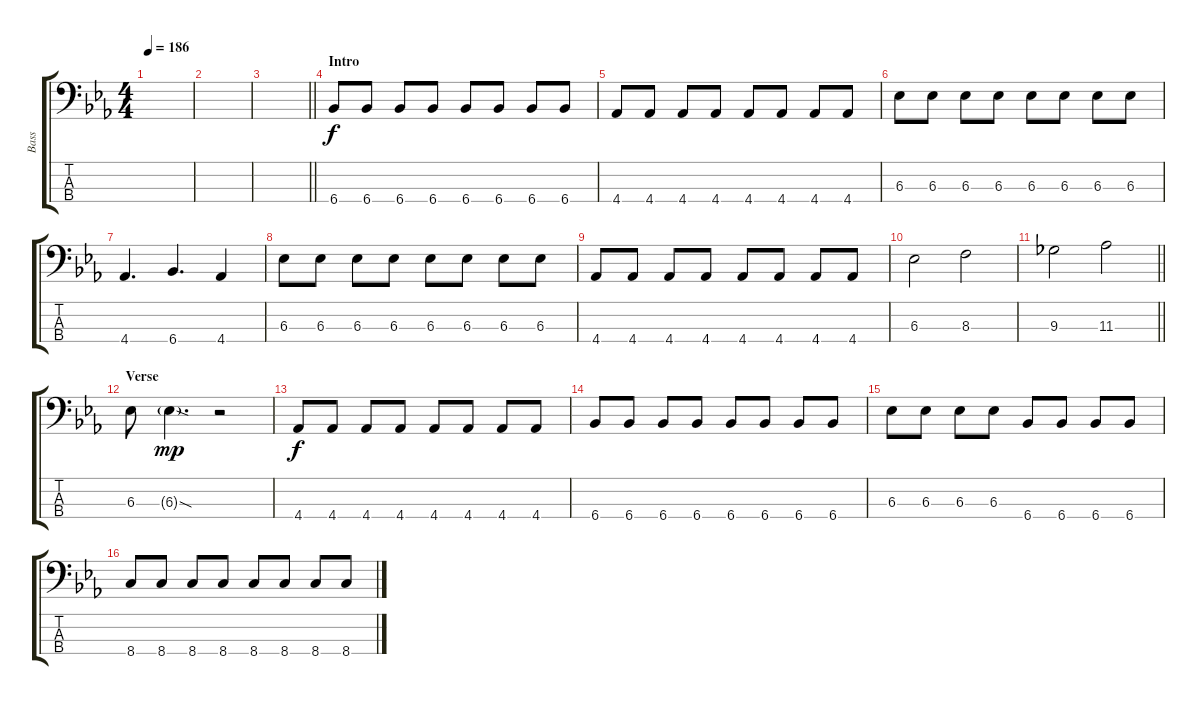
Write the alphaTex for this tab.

\track ("Bass" "Bass") {instrument electricbassfinger}
\staff {score tabs}
\tuning (G2 D2 A1 E1) {hide}
\ts (4 4)
\tempo 186
\clef f4
\ks eb
|
|
\barLineRight lightlight
|
\section ("" "Intro")
6.4.8 6.4.8 6.4.8 6.4.8 6.4.8 6.4.8 6.4.8 6.4.8 |
4.4.8 4.4.8 4.4.8 4.4.8 4.4.8 4.4.8 4.4.8 4.4.8 |
6.3.8 6.3.8 6.3.8 6.3.8 6.3.8 6.3.8 6.3.8 6.3.8 |
4.4.4{d} 6.4.4{d} 4.4.4 |
6.3.8 6.3.8 6.3.8 6.3.8 6.3.8 6.3.8 6.3.8 6.3.8 |
4.4.8 4.4.8 4.4.8 4.4.8 4.4.8 4.4.8 4.4.8 4.4.8 |
6.3.2 8.3.2 |
\barLineRight lightlight
9.3.2 11.3.2 |
\section ("" "Verse")
6.3.8 6.3{sod g}.4{d dy mp} r.2 |
4.4.8{dy f} 4.4.8 4.4.8 4.4.8 4.4.8 4.4.8 4.4.8 4.4.8 |
6.4.8 6.4.8 6.4.8 6.4.8 6.4.8 6.4.8 6.4.8 6.4.8 |
6.3.8 6.3.8 6.3.8 6.3.8 6.4.8 6.4.8 6.4.8 6.4.8 |
8.4.8 8.4.8 8.4.8 8.4.8 8.4.8 8.4.8 8.4.8 8.4.8
